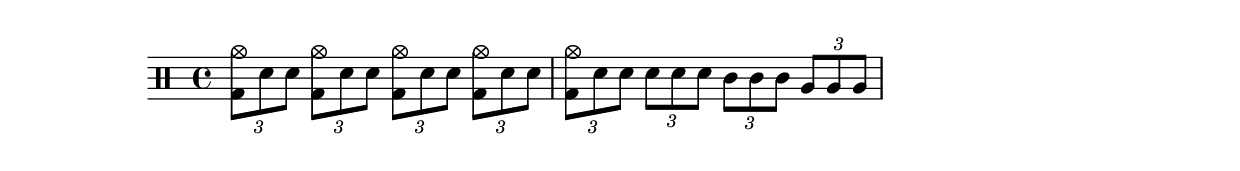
\drums {
  \tuplet 3/2 { <bd cymc>8 sn sn }
  \tuplet 3/2 { <bd cymc>8 sn sn }
  \tuplet 3/2 { <bd cymc>8 sn sn }
  \tuplet 3/2 { <bd cymc>8 sn sn }

  \tuplet 3/2 { <bd cymc>8 sn sn }
  \tuplet 3/2 { sn sn sn }
  \tuplet 3/2 { tomml8 tomml tomml }
  \tuplet 3/2 { tomfh8 tomfh tomfh }
}
